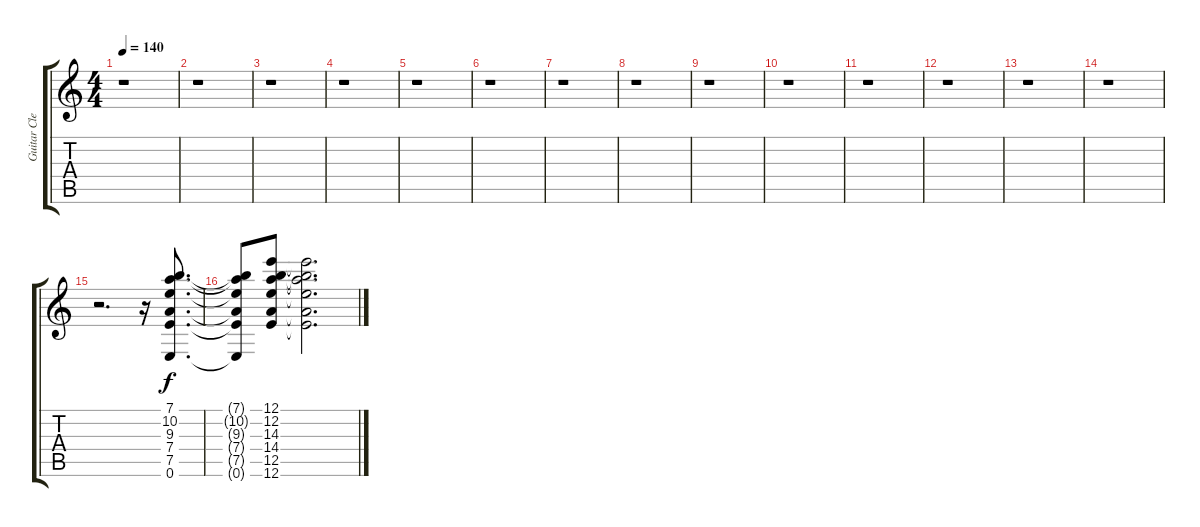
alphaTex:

\track ("Guitar Clean" "Guitar Cle") {instrument electricguitarclean}
\staff {score tabs}
\tuning (E4 B3 G3 D3 A2 E2) {hide}
\ts (4 4)
\tempo 140
\clef g2
\ks c
r.1{dy f} |
r.1 |
r.1 |
r.1 |
r.1 |
r.1 |
r.1 |
r.1 |
r.1 |
r.1 |
r.1 |
r.1 |
r.1 |
r.1 |
r.2{d} r.16 (7.1 10.2 9.3 7.4 7.5 0.6).8{d volume 16 instrument gunshot} |
(7.1{t} 10.2{t} 9.3{t} 7.4{t} 7.5{t} 0.6{t}).8 (12.1 12.2 14.3 14.4 12.5 12.6).8 (12.1{t} 12.2{t} 14.3{t} 14.4{t} 12.5{t} 12.6{t}).2{d}
